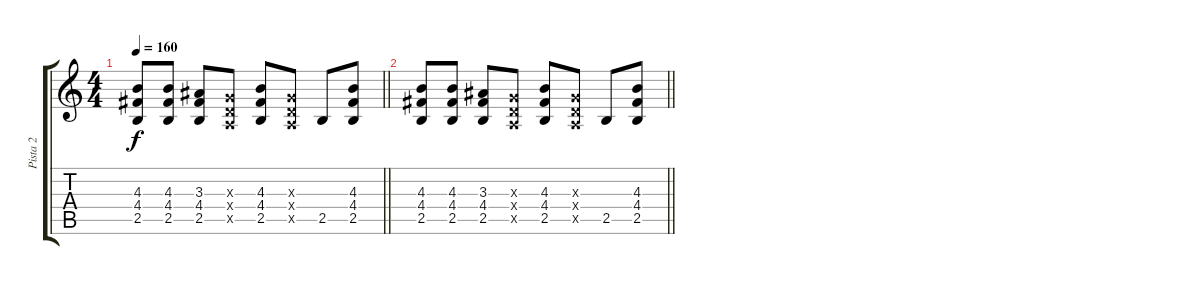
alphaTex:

\track ("Pista 2" "Pista 2") {instrument distortionguitar}
\staff {score tabs}
\tuning (E4 B3 G3 D3 A2 E2) {hide}
\ts (4 4)
\tempo 160
\clef g2
\barLineRight lightlight
\ks c
(4.3 4.4 2.5).8{dy f} (4.3 4.4 2.5).8 (3.3 4.4 2.5).8 (0.3{x} 0.4{x} 0.5{x}).8 (4.3 4.4 2.5).8 (0.3{x} 0.4{x} 0.5{x}).8 2.5.8 (4.3 4.4 2.5).8 |
\barLineRight lightlight
(4.3 4.4 2.5).8 (4.3 4.4 2.5).8 (3.3 4.4 2.5).8 (0.3{x} 0.4{x} 0.5{x}).8 (4.3 4.4 2.5).8 (0.3{x} 0.4{x} 0.5{x}).8 2.5.8 (4.3 4.4 2.5).8
